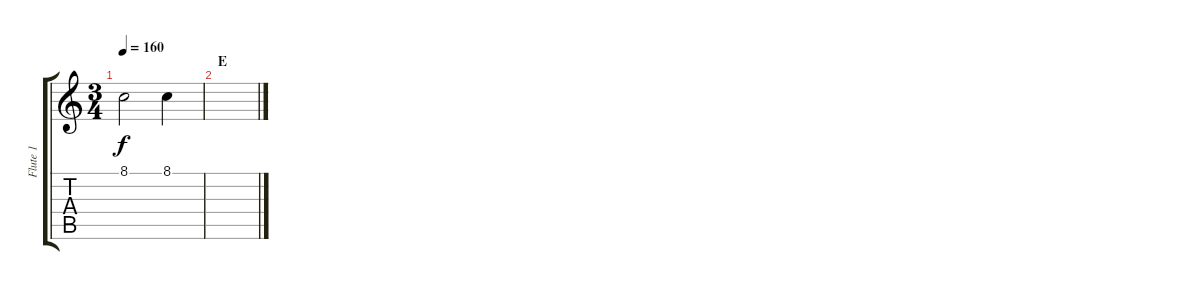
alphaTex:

\track ("Flute 1" "Flute 1") {instrument piccolo}
\staff {score tabs}
\tuning (E4 B3 G3 D3 A2 E2) {hide}
\ts (3 4)
\tempo 160
\clef g2
\ks c
8.1.2{dy f} 8.1.4 |
\section ("" "E")
